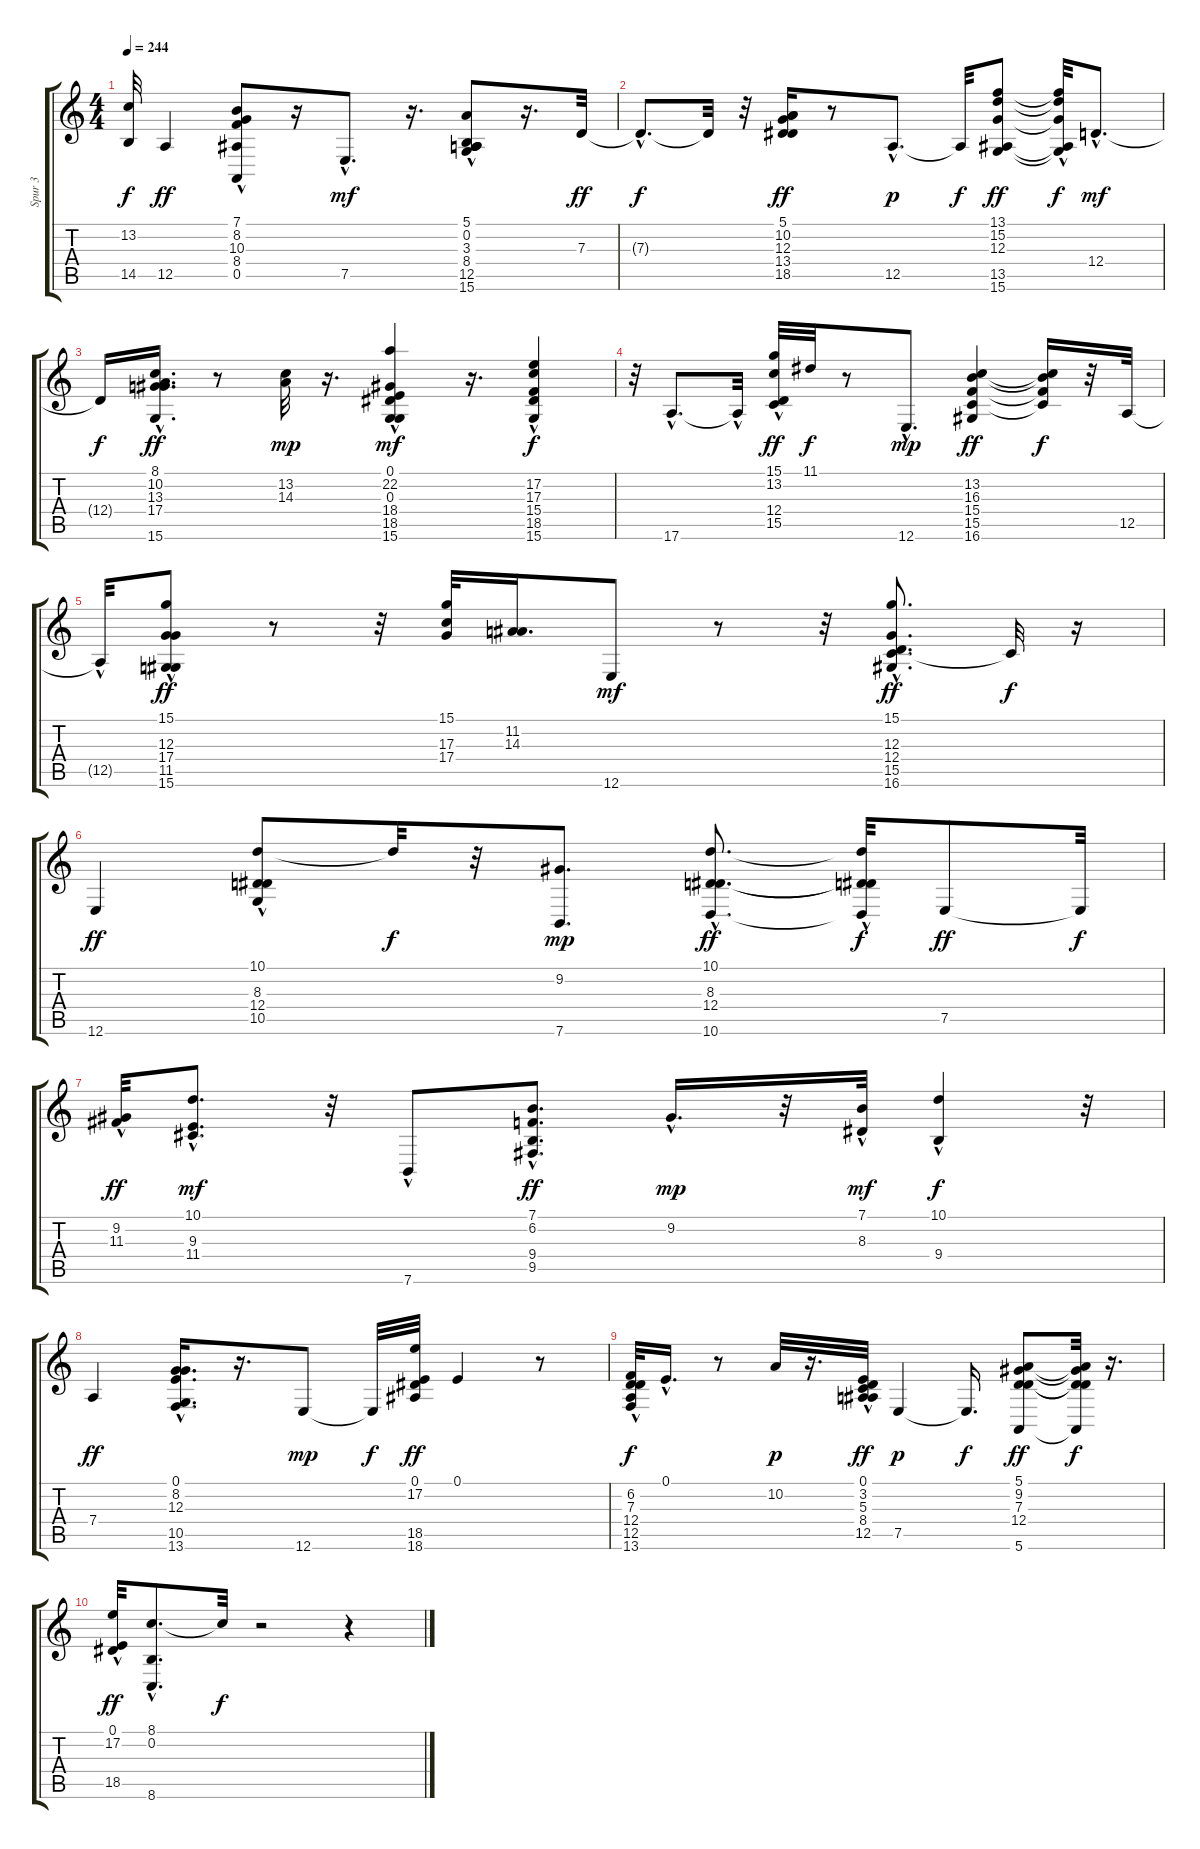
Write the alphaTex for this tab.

\track ("Spur 3" "Spur 3") {instrument acousticgrandpiano}
\staff {score tabs}
\tuning (E4 B3 G3 D3 A2 E2) {hide}
\ts (4 4)
\tempo 244
\clef g2
\ks c
(13.2{t} 14.5{t}).32{dy f} 12.5.4{dy ff} (7.1 8.2{hac} 10.3{hac} 8.4{hac} 0.5).8 r.16 7.5{hac}.8{d dy mf} r.16{d} (5.1{hac} 0.2{hac} 3.3{hac} 8.4{hac} 12.5 15.6).8 r.16{d} 7.3.32{dy ff} |
7.3{hac t}.8{d dy f} 7.3{t}.32 r.32 (5.1 10.2 12.3 13.4 18.5).16{dy ff} r.8 12.5{hac}.8{d dy p} 12.5{t}.32{dy f} (13.1 15.2 12.3 13.5 15.6).8{dy ff} (13.1{t} 15.2{hac t} 12.3{t} 13.5{t} 15.6{t}).32{dy f} 12.4{hac}.8{d dy mf} |
12.4{t}.16{dy f} (8.1 10.2 13.3 17.4{hac} 15.6).16{d dy ff} r.8 (13.2 14.3).32{dy mp} r.16{d} (0.1{hac} 22.2 0.3{hac} 18.4 18.5 15.6).4{dy mf} r.16{d} (17.2{hac} 17.3{hac} 15.4{hac} 18.5{hac} 15.6).4{dy f} |
r.32 17.6{hac}.8{d} 17.6{hac t}.32 (15.1 13.2{hac} 12.4{hac} 15.5).32{dy ff} 11.1.32{dy f} r.8 12.6{hac}.8{d dy mp} (13.2 16.3 15.4 15.5 16.6).4{dy ff} (13.2{t} 16.3{t} 15.4{t} 15.5{t}).16{dy f} r.32 12.5.32 |
12.5{hac t}.32 (15.1 12.3{hac} 17.4{hac} 11.5 15.6).8{dy ff} r.8 r.32 (15.1 17.3 17.4).32 (11.2 14.3).16{d} 12.6.8{dy mf} r.8 r.32 (15.1 12.3 12.4 15.5{hac} 16.6).8{d dy ff} 15.5{t}.32{dy f} r.16 |
12.6.4{dy ff} (10.1 8.3{hac} 12.4{hac} 10.5{hac}).8 10.1{t}.32{dy f} r.32 (9.2 7.6).8{d dy mp} (10.1{hac} 8.3{hac} 12.4{hac} 10.6{hac}).8{d dy ff} (10.1{hac t} 8.3{t} 12.4{hac t} 10.6{hac t}).32{dy f} 7.5.8{dy ff} 7.5{t}.32{dy f} |
(9.2{hac} 11.3).32{dy ff} (10.1{hac} 9.3{hac} 11.4).8{d dy mf} r.32 7.6{hac}.8 (7.1 6.2{hac} 9.4 9.5{hac}).8{d dy ff} 9.2{hac}.16{d dy mp} r.32 (7.1{hac} 8.3).32{dy mf} (10.1{hac} 9.4).4{dy f} r.32 |
7.4.4{dy ff} (0.1{hac} 8.2{hac} 12.3{hac} 10.5{hac} 13.6{hac}).16{d} r.16{d} 12.6.8{dy mp} 12.6{t}.32{dy f} (0.1 17.2 18.5 18.6).32{dy ff} 0.1.4 r.8 |
(6.2{hac} 7.3{hac} 12.4 12.5{hac} 13.6{hac}).32{dy f} 0.1{hac}.16{d} r.8 10.2.32{dy p} r.16{d} (0.1{hac} 3.2 5.3 8.4 12.5{hac}).32{dy ff} 7.5.4{dy p} 7.5{t}.16{d dy f} (5.1 9.2 7.3 12.4 5.6).8{dy ff} (5.1{t} 9.2{t} 7.3{t} 12.4{t} 5.6{t}).32{dy f} r.16{d} |
(0.1{hac} 17.2{hac} 18.5{hac}).32{dy ff} (8.1{hac} 0.2{hac} 8.6{hac}).8{d} 8.1{t}.32{dy f} r.2 r.4
